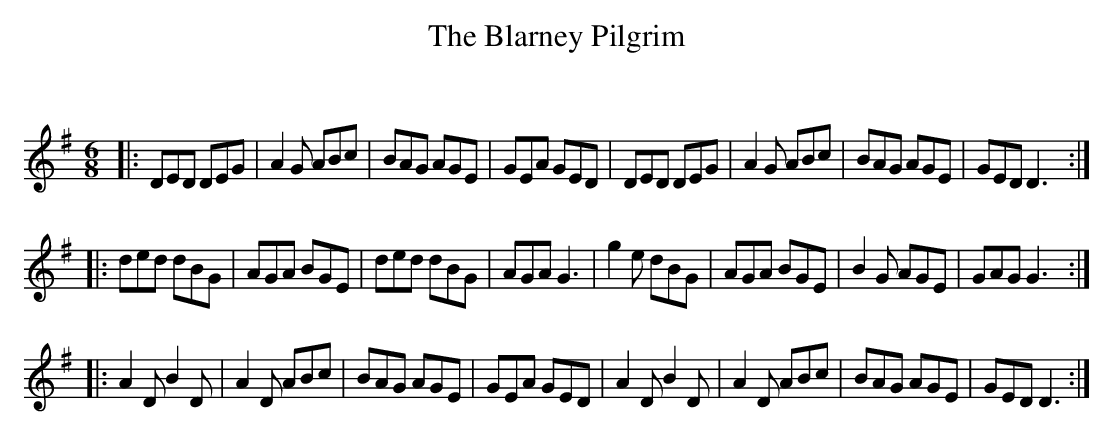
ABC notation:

X:1
T: The Blarney Pilgrim
C:
Q:180
K:G
M:6/8
L:1/16
|:D2E2D2 D2E2G2|A4G2 A2B2c2|B2A2G2 A2G2E2|G2E2A2 G2E2D2|D2E2D2 D2E2G2|A4G2 A2B2c2|B2A2G2 A2G2E2|G2E2D2 D6:|
|:d2e2d2 d2B2G2|A2G2A2 B2G2E2|d2e2d2 d2B2G2|A2G2A2 G6|g4e2 d2B2G2|A2G2A2 B2G2E2|B4G2 A2G2E2|G2A2G2 G6:|
|:A4D2 B4D2|A4D2 A2B2c2|B2A2G2 A2G2E2|G2E2A2 G2E2D2|A4D2 B4D2|A4D2 A2B2c2|B2A2G2 A2G2E2|G2E2D2 D6:|
